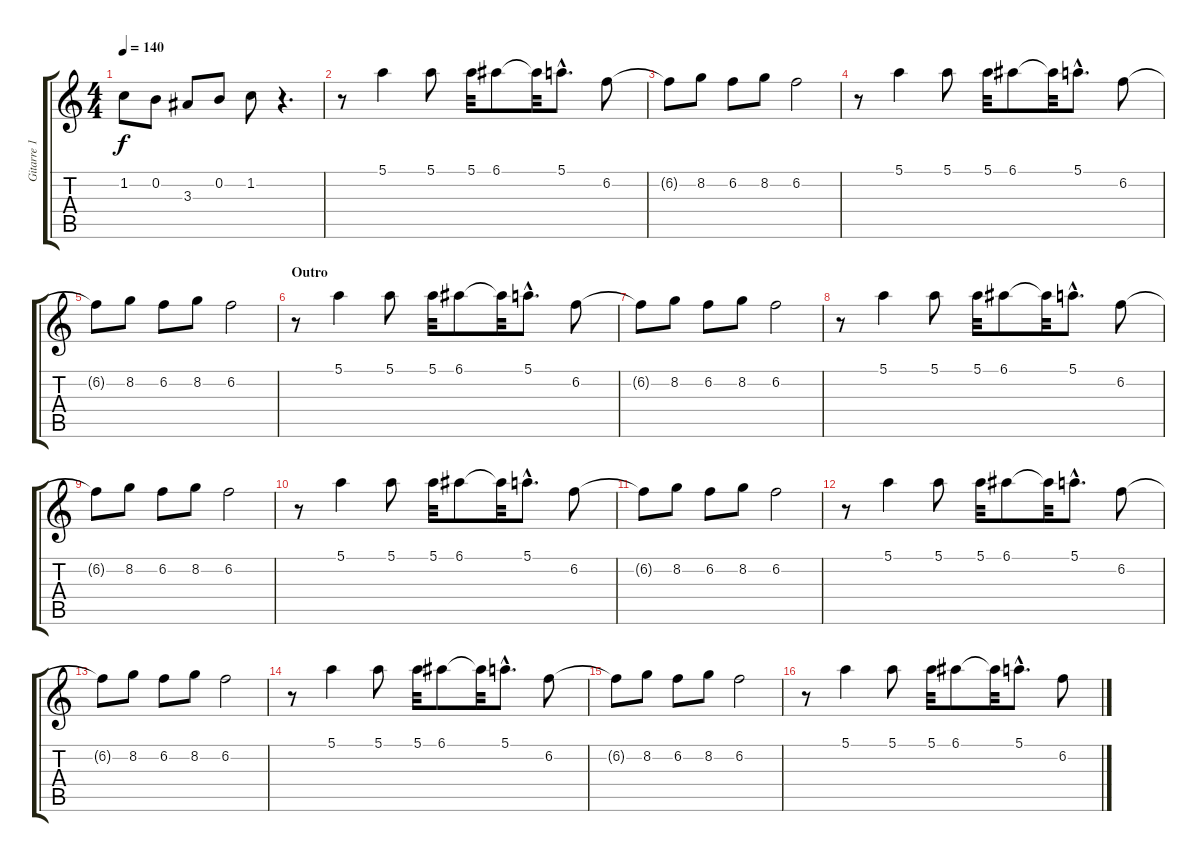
\track ("Gitarre 1 - Farin Urlaub" "Gitarre 1 ") {instrument distortionguitar}
\staff {score tabs}
\tuning (E4 B3 G3 D3 A2 E2) {hide}
\ts (4 4)
\tempo 140
\clef g2
\ks c
1.2.8{dy f} 0.2.8 3.3.8 0.2.8 1.2.8 r.4{d} |
r.8 5.1.4 5.1.8 5.1.32 6.1.8 6.1{t}.32 5.1{hac}.8{d} 6.2.8 |
6.2{t}.8 8.2.8 6.2.8 8.2.8 6.2.2 |
r.8 5.1.4 5.1.8 5.1.32 6.1.8 6.1{t}.32 5.1{hac}.8{d} 6.2.8 |
6.2{t}.8 8.2.8 6.2.8 8.2.8 6.2.2 |
\section ("" "Outro")
r.8 5.1.4 5.1.8 5.1.32 6.1.8 6.1{t}.32 5.1{hac}.8{d} 6.2.8 |
6.2{t}.8 8.2.8 6.2.8 8.2.8 6.2.2 |
r.8 5.1.4 5.1.8 5.1.32 6.1.8 6.1{t}.32 5.1{hac}.8{d} 6.2.8 |
6.2{t}.8 8.2.8 6.2.8 8.2.8 6.2.2 |
r.8 5.1.4 5.1.8 5.1.32 6.1.8 6.1{t}.32 5.1{hac}.8{d} 6.2.8 |
6.2{t}.8 8.2.8 6.2.8 8.2.8 6.2.2 |
r.8 5.1.4 5.1.8 5.1.32 6.1.8 6.1{t}.32 5.1{hac}.8{d} 6.2.8 |
6.2{t}.8 8.2.8 6.2.8 8.2.8 6.2.2 |
r.8 5.1.4 5.1.8 5.1.32 6.1.8 6.1{t}.32 5.1{hac}.8{d} 6.2.8 |
6.2{t}.8 8.2.8 6.2.8 8.2.8 6.2.2 |
r.8 5.1.4 5.1.8 5.1.32 6.1.8 6.1{t}.32 5.1{hac}.8{d} 6.2.8
